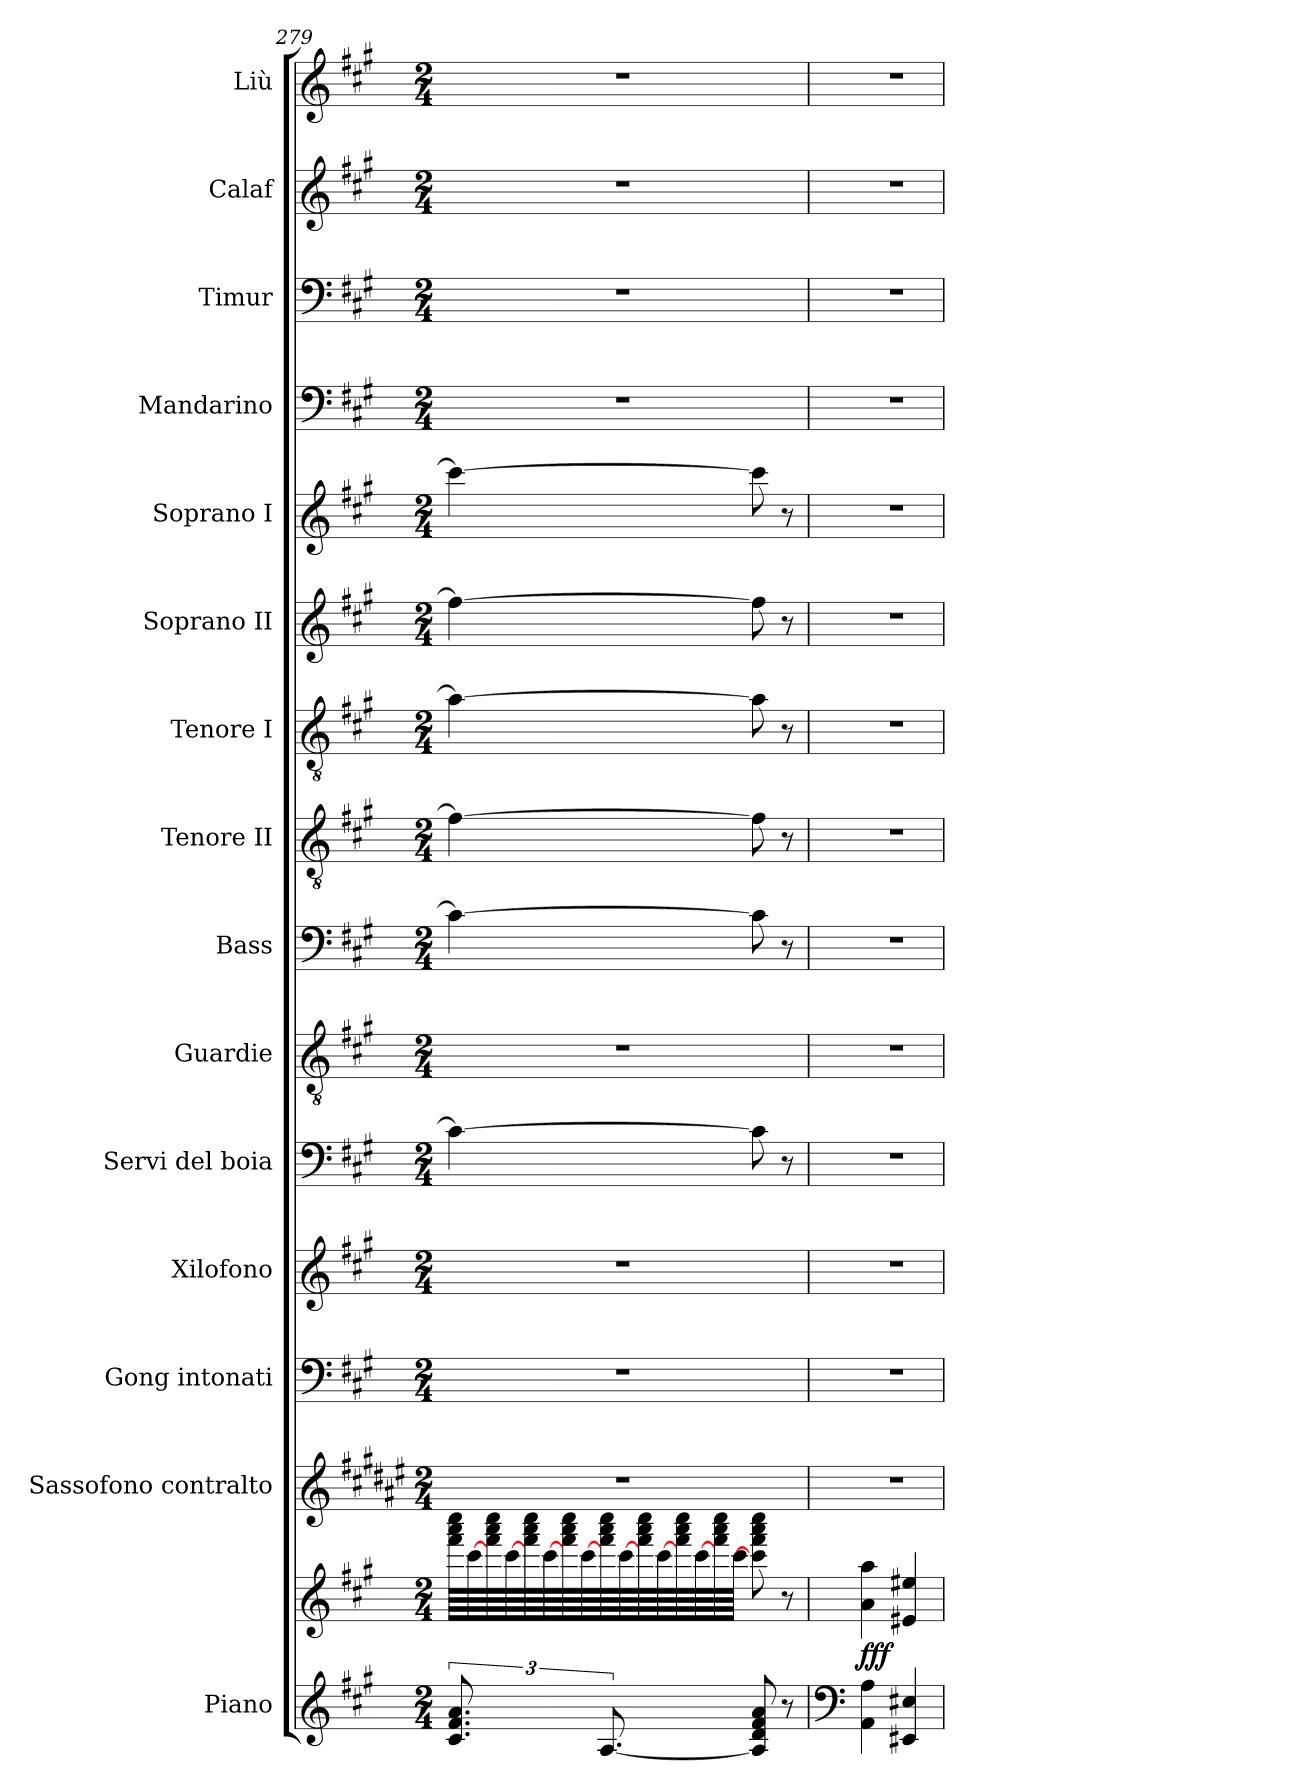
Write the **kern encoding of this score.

**kern	**kern	**dynam	**kern	**kern	**kern	**kern	**kern	**kern	**kern	**kern	**kern	**kern	**kern	**kern	**kern	**kern
*part15	*part15	*part15	*part14	*part13	*part12	*part11	*part10	*part9	*part8	*part7	*part6	*part5	*part4	*part3	*part2	*part1
*staff16	*staff15	*staff15/16	*staff14	*staff13	*staff12	*staff11	*staff10	*staff9	*staff8	*staff7	*staff6	*staff5	*staff4	*staff3	*staff2	*staff1
*I"Piano	*	*	*I"Sassofono contralto	*I"Gong intonati	*I"Xilofono	*I"Servi del boia	*I"Guardie	*I"Bass	*I"Tenore II	*I"Tenore I	*I"Soprano II	*I"Soprano I	*I"Mandarino	*I"Timur	*I"Calaf	*I"Liù
*I'Pno.	*	*	*	*I'Gong int.	*I'Xil.	*I'Ser.B.	*I'G.	*I'B.	*I'T. II	*I'T. I	*I'S. II	*I'S. I	*I'M.	*I'T.	*I'C.	*I'L.
*clefG2	*clefG2	*	*clefG2	*clefF4	*clefG2	*clefF4	*clefGv2	*clefF4	*clefGv2	*clefGv2	*clefG2	*clefG2	*clefF4	*clefF4	*clefG2	*clefG2
*	*	*	*ITrd5c9	*	*ITrd-7c-12	*	*	*	*	*	*	*	*	*	*	*
*k[f#c#g#]	*k[f#c#g#]	*	*k[f#c#g#]	*k[f#c#g#]	*k[f#c#g#]	*k[f#c#g#]	*k[f#c#g#]	*k[f#c#g#]	*k[f#c#g#]	*k[f#c#g#]	*k[f#c#g#]	*k[f#c#g#]	*k[f#c#g#]	*k[f#c#g#]	*k[f#c#g#]	*k[f#c#g#]
*M2/4	*M2/4	*	*M2/4	*M2/4	*M2/4	*M2/4	*M2/4	*M2/4	*M2/4	*M2/4	*M2/4	*M2/4	*M2/4	*M2/4	*M2/4	*M2/4
=279	=279	=279	=279	=279	=279	=279	=279	=279	=279	=279	=279	=279	=279	=279	=279	=279
*	*tremolo	*	*	*	*	*	*	*	*	*	*	*	*	*	*	*
12.c#/ 12.f#/ 12.a/	64fff#\ 64aaa\ 64cccc#\LLLL	.	2r	2r	2r	4c#\_	2r	4c#\_	4f#\_	4a\_	4ff#\_	4ccc#\_	2r	2r	2r	2r
.	[64ccc#\	.	.	.	.	.	.	.	.	.	.	.	.	.	.	.
.	64fff#\ 64aaa\ 64cccc#\	.	.	.	.	.	.	.	.	.	.	.	.	.	.	.
.	[64ccc#\	.	.	.	.	.	.	.	.	.	.	.	.	.	.	.
.	64fff#\ 64aaa\ 64cccc#\	.	.	.	.	.	.	.	.	.	.	.	.	.	.	.
.	[64ccc#\	.	.	.	.	.	.	.	.	.	.	.	.	.	.	.
.	64fff#\ 64aaa\ 64cccc#\	.	.	.	.	.	.	.	.	.	.	.	.	.	.	.
.	[64ccc#\	.	.	.	.	.	.	.	.	.	.	.	.	.	.	.
[12.A/	64fff#\ 64aaa\ 64cccc#\	.	.	.	.	.	.	.	.	.	.	.	.	.	.	.
.	[64ccc#\	.	.	.	.	.	.	.	.	.	.	.	.	.	.	.
.	64fff#\ 64aaa\ 64cccc#\	.	.	.	.	.	.	.	.	.	.	.	.	.	.	.
.	[64ccc#\	.	.	.	.	.	.	.	.	.	.	.	.	.	.	.
.	64fff#\ 64aaa\ 64cccc#\	.	.	.	.	.	.	.	.	.	.	.	.	.	.	.
.	[64ccc#\	.	.	.	.	.	.	.	.	.	.	.	.	.	.	.
.	64fff#\ 64aaa\ 64cccc#\	.	.	.	.	.	.	.	.	.	.	.	.	.	.	.
.	64ccc#\JJJJ	.	.	.	.	.	.	.	.	.	.	.	.	.	.	.
*	*Xtremolo	*	*	*	*	*	*	*	*	*	*	*	*	*	*	*
8A/] 8d/ 8f#/ 8a/	8ccc#\] 8fff#\ 8aaa\ 8cccc#\	.	.	.	.	8c#\]	.	8c#\]	8f#\]	8a\]	8ff#\]	8ccc#\]	.	.	.	.
.	.	.	.	.	.	.	.	.	.	.	.	.	.	.	.	.
.	.	.	.	.	.	.	.	.	.	.	.	.	.	.	.	.
.	.	.	.	.	.	.	.	.	.	.	.	.	.	.	.	.
.	.	.	.	.	.	.	.	.	.	.	.	.	.	.	.	.
.	.	.	.	.	.	.	.	.	.	.	.	.	.	.	.	.
.	.	.	.	.	.	.	.	.	.	.	.	.	.	.	.	.
.	.	.	.	.	.	.	.	.	.	.	.	.	.	.	.	.
8r	8r	.	.	.	.	8r	.	8r	8r	8r	8r	8r	.	.	.	.
=280	=280	=280	=280	=280	=280	=280	=280	=280	=280	=280	=280	=280	=280	=280	=280	=280
*clefF4	*	*	*	*	*	*	*	*	*	*	*	*	*	*	*	*
!	!	!LO:DY:b	!	!	!	!	!	!	!	!	!	!	!	!	!	!
4AA\ 4A\	4a\ 4aa\	fff	2r	2r	2r	2r	2r	2r	2r	2r	2r	2r	2r	2r	2r	2r
4EE#X/ 4E#X/	4e#X/ 4ee#X/	.	.	.	.	.	.	.	.	.	.	.	.	.	.	.
=	=	=	=	=	=	=	=	=	=	=	=	=	=	=	=	=
*-	*-	*-	*-	*-	*-	*-	*-	*-	*-	*-	*-	*-	*-	*-	*-	*-
